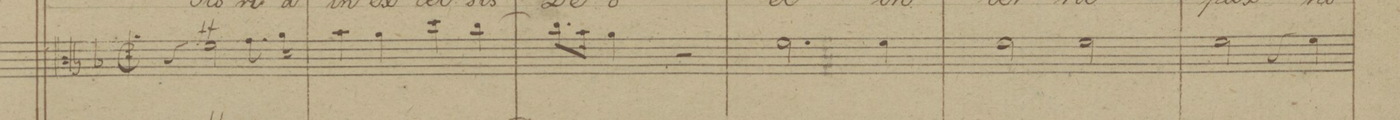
**kern	**text	**dynam
*I"Alto	*	*
*clefC3	*	*
*k[b-]	*	*
*met(c|)	*	*
*M2/2	*	*
4r	.	.
*2\right	*	*
2f\	.	ff
8.g\	.	.
16a\	.	.
=2	=2	=2
4b-\	.	.
4a\	.	.
4dd\	.	.
[4cc\	.	.
=3	=3	=3
8.cc\L]	.	.
16b-\Jk	.	.
4a\	.	.
2r	.	.
=4	=4	=4
2.f\	.	.
4f\	.	.
=5	=5	=5
2f\	.	.
2f\	.	.
=6	=6	=6
2f\	.	.
4r	.	.
4f\	.	.
=7	=7	=7
*-	*-	*-
